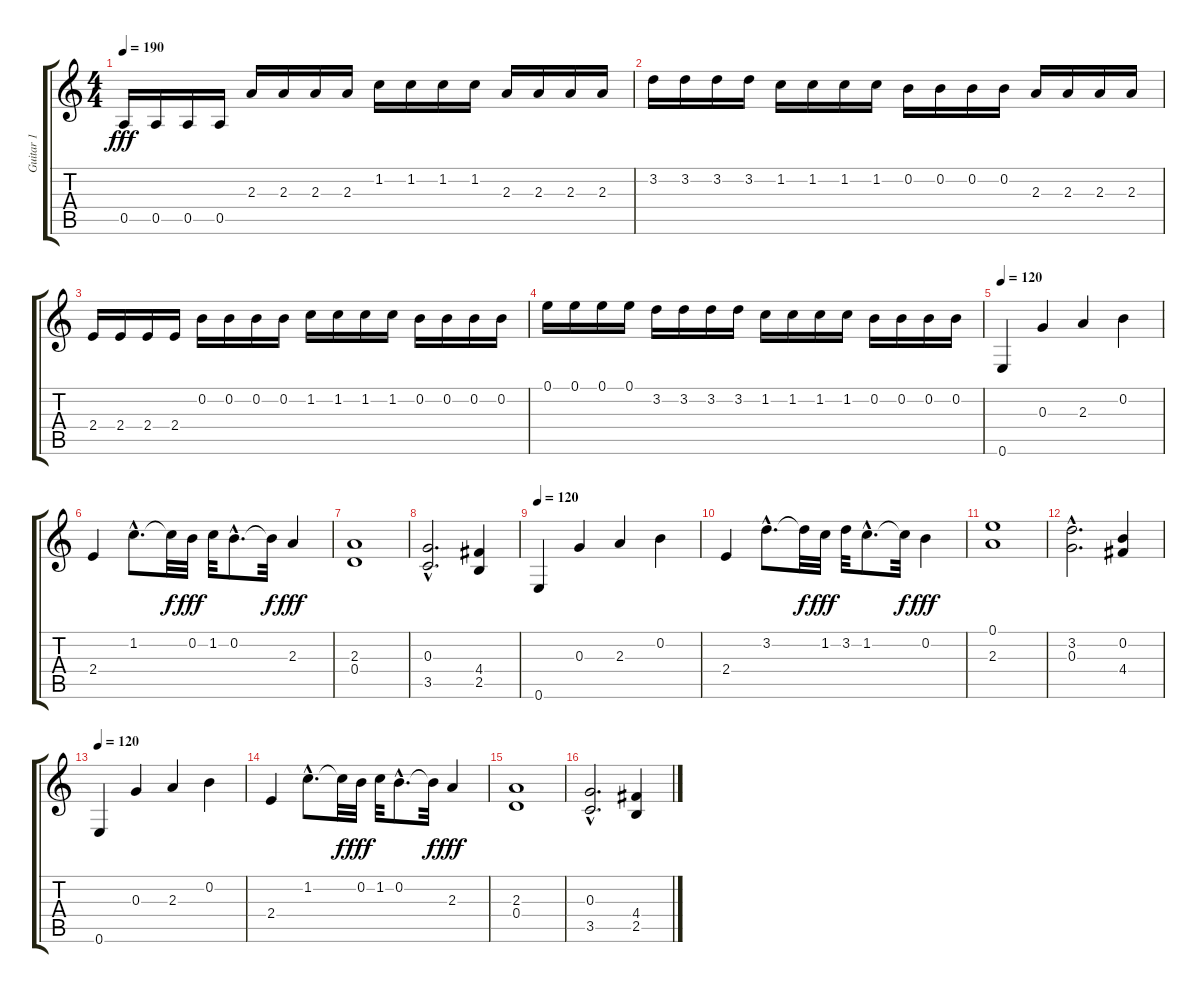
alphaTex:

\track ("Guitar 1" "Guitar 1") {instrument distortionguitar}
\staff {score tabs}
\tuning (E4 B3 G3 D3 A2 E2) {hide}
\ts (4 4)
\tempo 190
\clef g2
\ks c
0.5.16{dy fff} 0.5.16 0.5.16 0.5.16 2.3.16 2.3.16 2.3.16 2.3.16 1.2.16 1.2.16 1.2.16 1.2.16 2.3.16 2.3.16 2.3.16 2.3.16 |
3.2.16 3.2.16 3.2.16 3.2.16 1.2.16 1.2.16 1.2.16 1.2.16 0.2.16 0.2.16 0.2.16 0.2.16 2.3.16 2.3.16 2.3.16 2.3.16 |
2.4.16 2.4.16 2.4.16 2.4.16 0.2.16 0.2.16 0.2.16 0.2.16 1.2.16 1.2.16 1.2.16 1.2.16 0.2.16 0.2.16 0.2.16 0.2.16 |
0.1.16 0.1.16 0.1.16 0.1.16 3.2.16 3.2.16 3.2.16 3.2.16 1.2.16 1.2.16 1.2.16 1.2.16 0.2.16 0.2.16 0.2.16 0.2.16 |
\tempo 120
0.6.4 0.3.4 2.3.4 0.2.4 |
2.4.4 1.2{hac}.8{d} 1.2{t}.32{dy f} 0.2.32{dy fff} 1.2.32 0.2{hac}.8{d} 0.2{t}.32{dy f} 2.3.4{dy fff} |
(2.3 0.4).1 |
(0.3{hac} 3.5{hac}).2{d} (4.4 2.5).4 |
\tempo 120
0.6.4 0.3.4 2.3.4 0.2.4 |
2.4.4 3.2{hac}.8{d} 3.2{t}.32{dy f} 1.2.32{dy fff} 3.2.32 1.2{hac}.8{d} 1.2{t}.32{dy f} 0.2.4{dy fff} |
(0.1 2.3).1 |
(3.2{hac} 0.3{hac}).2{d} (0.2 4.4).4 |
\tempo 120
0.6.4 0.3.4 2.3.4 0.2.4 |
2.4.4 1.2{hac}.8{d} 1.2{t}.32{dy f} 0.2.32{dy fff} 1.2.32 0.2{hac}.8{d} 0.2{t}.32{dy f} 2.3.4{dy fff} |
(2.3 0.4).1 |
(0.3{hac} 3.5{hac}).2{d} (4.4 2.5).4
